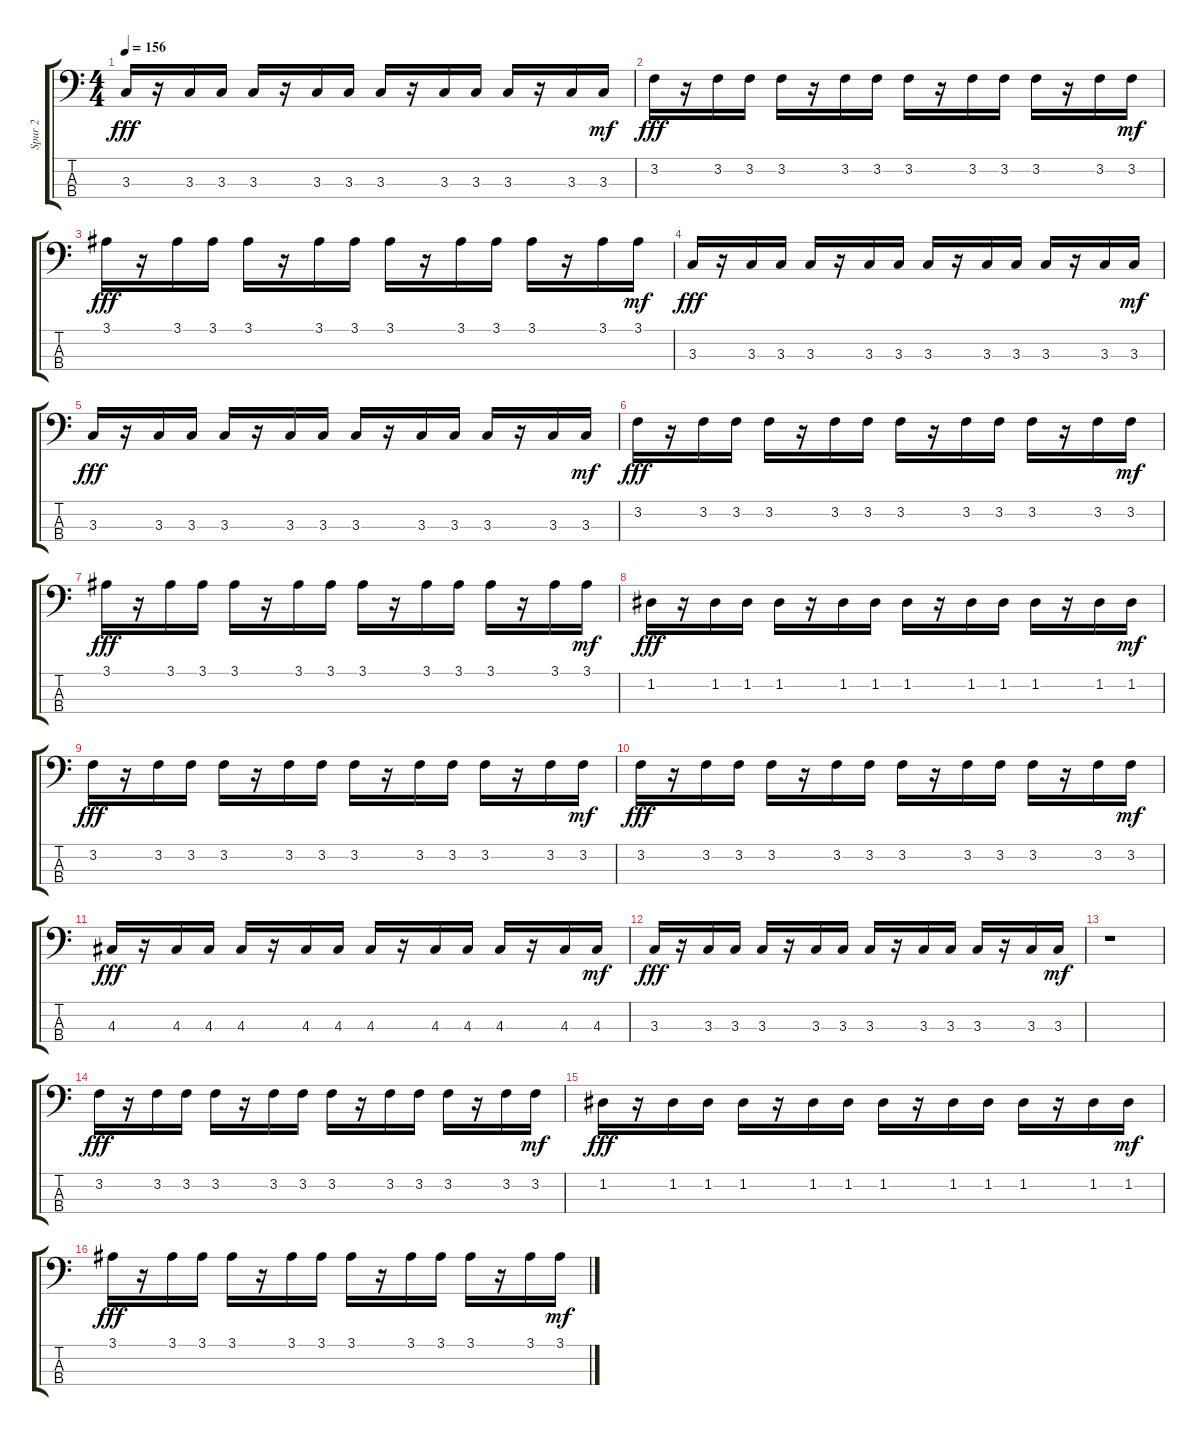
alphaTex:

\track ("Spur 2" "Spur 2") {instrument electricbassfinger}
\staff {score tabs}
\tuning (G2 D2 A1 E1) {hide}
\ts (4 4)
\tempo 156
\clef f4
\ks c
3.3.16{dy fff} r.16 3.3.16 3.3.16 3.3.16 r.16 3.3.16 3.3.16 3.3.16 r.16 3.3.16 3.3.16 3.3.16 r.16 3.3.16 3.3.16{dy mf} |
3.2.16{dy fff} r.16 3.2.16 3.2.16 3.2.16 r.16 3.2.16 3.2.16 3.2.16 r.16 3.2.16 3.2.16 3.2.16 r.16 3.2.16 3.2.16{dy mf} |
3.1.16{dy fff} r.16 3.1.16 3.1.16 3.1.16 r.16 3.1.16 3.1.16 3.1.16 r.16 3.1.16 3.1.16 3.1.16 r.16 3.1.16 3.1.16{dy mf} |
3.3.16{dy fff} r.16 3.3.16 3.3.16 3.3.16 r.16 3.3.16 3.3.16 3.3.16 r.16 3.3.16 3.3.16 3.3.16 r.16 3.3.16 3.3.16{dy mf} |
3.3.16{dy fff} r.16 3.3.16 3.3.16 3.3.16 r.16 3.3.16 3.3.16 3.3.16 r.16 3.3.16 3.3.16 3.3.16 r.16 3.3.16 3.3.16{dy mf} |
3.2.16{dy fff} r.16 3.2.16 3.2.16 3.2.16 r.16 3.2.16 3.2.16 3.2.16 r.16 3.2.16 3.2.16 3.2.16 r.16 3.2.16 3.2.16{dy mf} |
3.1.16{dy fff} r.16 3.1.16 3.1.16 3.1.16 r.16 3.1.16 3.1.16 3.1.16 r.16 3.1.16 3.1.16 3.1.16 r.16 3.1.16 3.1.16{dy mf} |
1.2.16{dy fff} r.16 1.2.16 1.2.16 1.2.16 r.16 1.2.16 1.2.16 1.2.16 r.16 1.2.16 1.2.16 1.2.16 r.16 1.2.16 1.2.16{dy mf} |
3.2.16{dy fff} r.16 3.2.16 3.2.16 3.2.16 r.16 3.2.16 3.2.16 3.2.16 r.16 3.2.16 3.2.16 3.2.16 r.16 3.2.16 3.2.16{dy mf} |
3.2.16{dy fff} r.16 3.2.16 3.2.16 3.2.16 r.16 3.2.16 3.2.16 3.2.16 r.16 3.2.16 3.2.16 3.2.16 r.16 3.2.16 3.2.16{dy mf} |
4.3.16{dy fff} r.16 4.3.16 4.3.16 4.3.16 r.16 4.3.16 4.3.16 4.3.16 r.16 4.3.16 4.3.16 4.3.16 r.16 4.3.16 4.3.16{dy mf} |
3.3.16{dy fff} r.16 3.3.16 3.3.16 3.3.16 r.16 3.3.16 3.3.16 3.3.16 r.16 3.3.16 3.3.16 3.3.16 r.16 3.3.16 3.3.16{dy mf} |
r.1 |
3.2.16{dy fff} r.16 3.2.16 3.2.16 3.2.16 r.16 3.2.16 3.2.16 3.2.16 r.16 3.2.16 3.2.16 3.2.16 r.16 3.2.16 3.2.16{dy mf} |
1.2.16{dy fff} r.16 1.2.16 1.2.16 1.2.16 r.16 1.2.16 1.2.16 1.2.16 r.16 1.2.16 1.2.16 1.2.16 r.16 1.2.16 1.2.16{dy mf} |
3.1.16{dy fff} r.16 3.1.16 3.1.16 3.1.16 r.16 3.1.16 3.1.16 3.1.16 r.16 3.1.16 3.1.16 3.1.16 r.16 3.1.16 3.1.16{dy mf}
